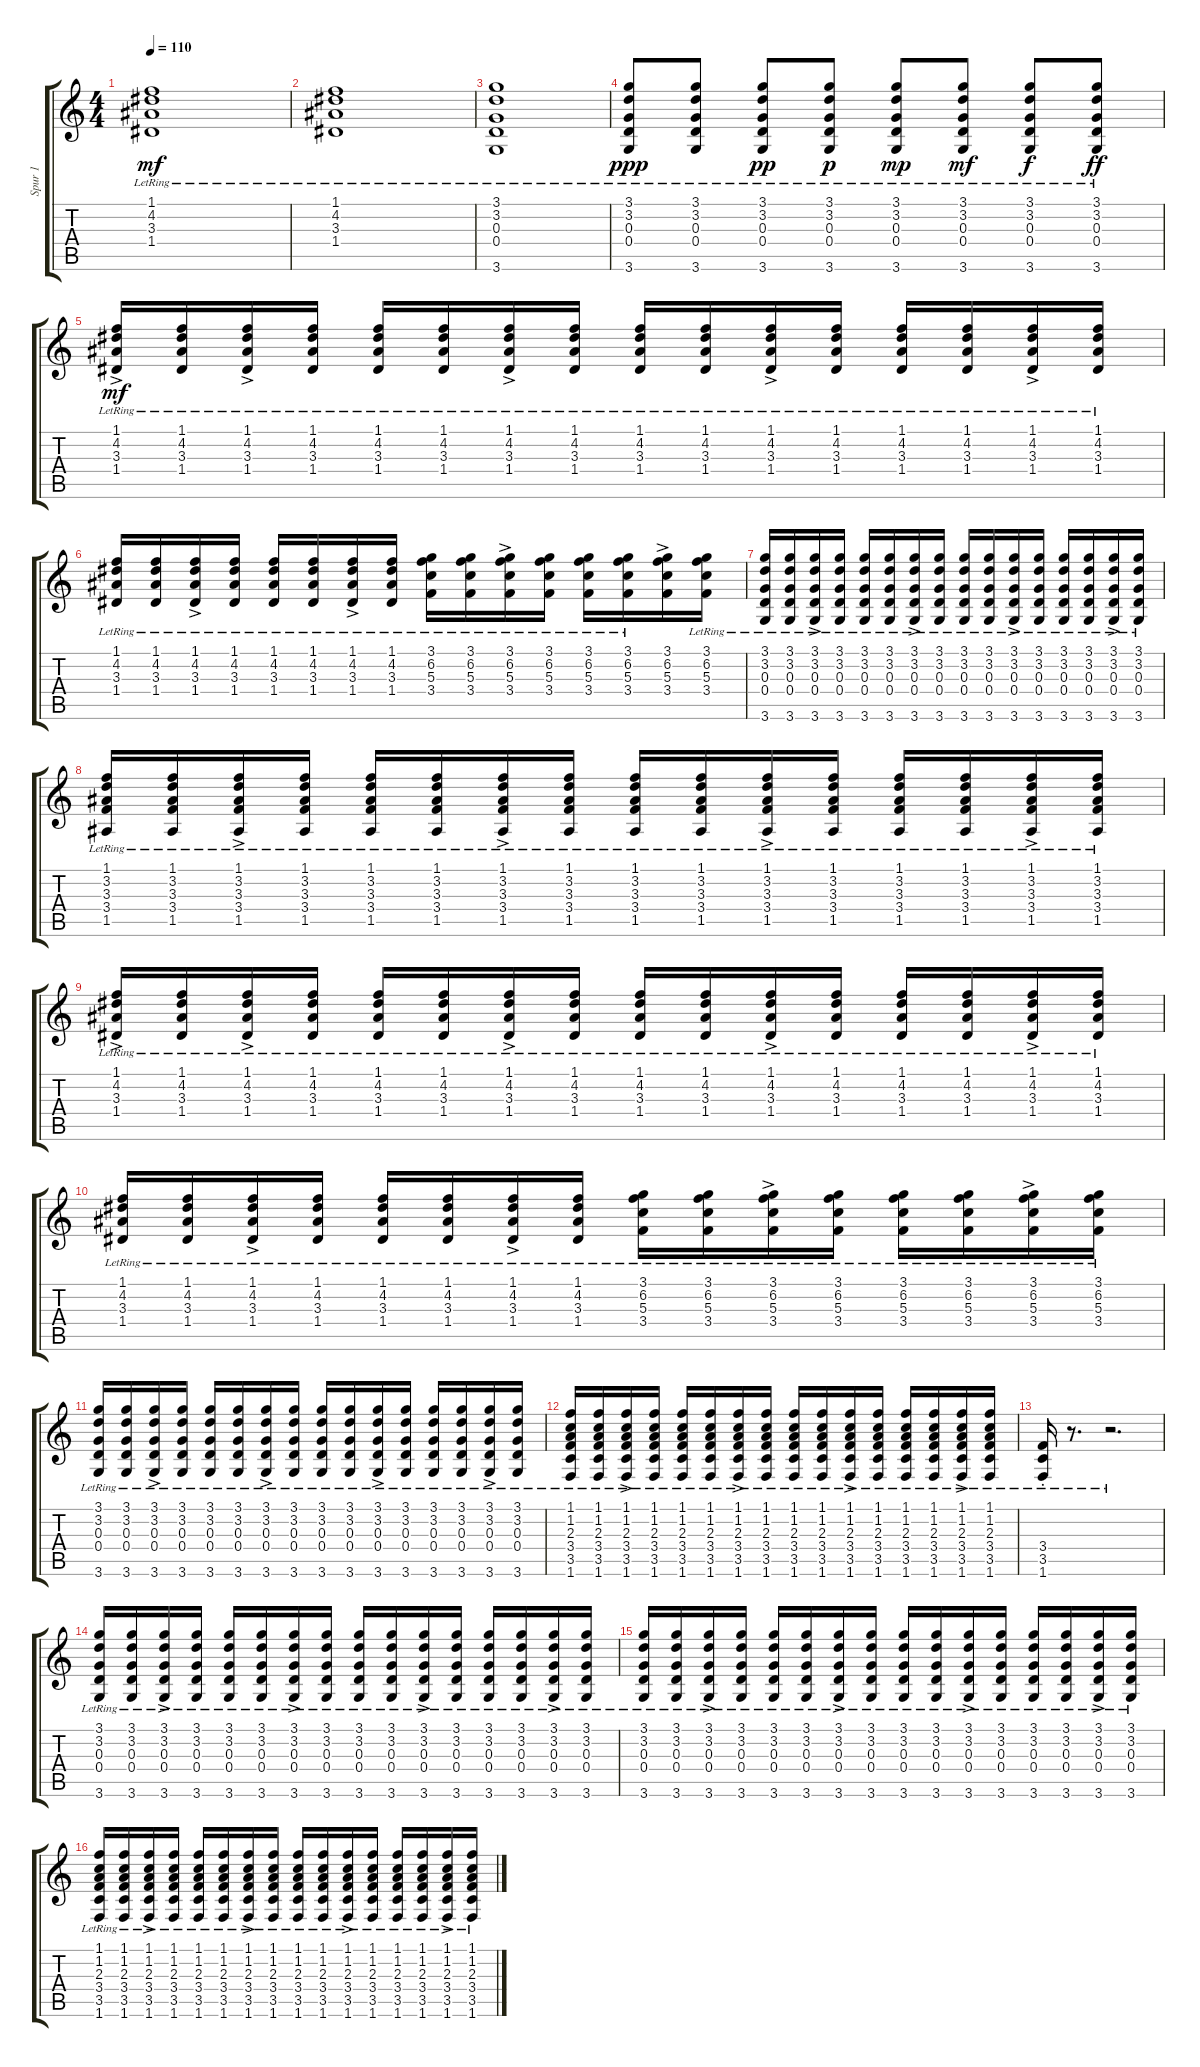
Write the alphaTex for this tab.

\track ("Spur 1" "Spur 1") {instrument acousticguitarsteel}
\staff {score tabs}
\tuning (E4 B3 G3 D3 A2 E2) {hide}
\ts (4 4)
\tempo 110
\clef g2
\ks c
(1.1{lr} 4.2{lr} 3.3{lr} 1.4{lr}).1{dy mf} |
(1.1{lr} 4.2{lr} 3.3{lr} 1.4{lr}).1 |
(3.1{lr} 3.2{lr} 0.3{lr} 0.4{lr} 3.6{lr}).1 |
(3.1{lr} 3.2{lr} 0.3{lr} 0.4{lr} 3.6{lr}).8{dy ppp} (3.1{lr} 3.2{lr} 0.3{lr} 0.4{lr} 3.6{lr}).8 (3.1{lr} 3.2{lr} 0.3{lr} 0.4{lr} 3.6{lr}).8{dy pp} (3.1{lr} 3.2{lr} 0.3{lr} 0.4{lr} 3.6{lr}).8{dy p} (3.1{lr} 3.2{lr} 0.3{lr} 0.4{lr} 3.6{lr}).8{dy mp} (3.1{lr} 3.2{lr} 0.3{lr} 0.4{lr} 3.6{lr}).8{dy mf} (3.1{lr} 3.2{lr} 0.3{lr} 0.4{lr} 3.6{lr}).8{dy f} (3.1{lr} 3.2{lr} 0.3{lr} 0.4{lr} 3.6{lr}).8{dy ff} |
(1.1{ac lr} 4.2{ac lr} 3.3{ac lr} 1.4{ac lr}).16{dy mf} (1.1{lr} 4.2{lr} 3.3{lr} 1.4{lr}).16 (1.1{ac lr} 4.2{ac lr} 3.3{ac lr} 1.4{ac lr}).16 (1.1{lr} 4.2{lr} 3.3{lr} 1.4{lr}).16 (1.1{lr} 4.2{lr} 3.3{lr} 1.4{lr}).16 (1.1{lr} 4.2{lr} 3.3{lr} 1.4{lr}).16 (1.1{ac lr} 4.2{ac lr} 3.3{ac lr} 1.4{ac lr}).16 (1.1{lr} 4.2{lr} 3.3{lr} 1.4{lr}).16 (1.1{lr} 4.2{lr} 3.3{lr} 1.4{lr}).16 (1.1{lr} 4.2{lr} 3.3{lr} 1.4{lr}).16 (1.1{ac lr} 4.2{ac lr} 3.3{ac lr} 1.4{ac lr}).16 (1.1{lr} 4.2{lr} 3.3{lr} 1.4{lr}).16 (1.1{lr} 4.2{lr} 3.3{lr} 1.4{lr}).16 (1.1{lr} 4.2{lr} 3.3{lr} 1.4{lr}).16 (1.1{ac lr} 4.2{ac lr} 3.3{ac lr} 1.4{ac lr}).16 (1.1{lr} 4.2{lr} 3.3{lr} 1.4{lr}).16 |
(1.1{lr} 4.2{lr} 3.3{lr} 1.4{lr}).16 (1.1{lr} 4.2{lr} 3.3{lr} 1.4{lr}).16 (1.1{ac lr} 4.2{ac lr} 3.3{ac lr} 1.4{ac lr}).16 (1.1{lr} 4.2{lr} 3.3{lr} 1.4{lr}).16 (1.1{lr} 4.2{lr} 3.3{lr} 1.4{lr}).16 (1.1{lr} 4.2{lr} 3.3{lr} 1.4{lr}).16 (1.1{ac lr} 4.2{ac lr} 3.3{ac lr} 1.4{ac lr}).16 (1.1{lr} 4.2{lr} 3.3{lr} 1.4{lr}).16 (3.1{lr} 6.2{lr} 5.3{lr} 3.4{lr}).16 (3.1{lr} 6.2{lr} 5.3{lr} 3.4{lr}).16 (3.1{ac lr} 6.2{ac lr} 5.3{ac lr} 3.4{ac lr}).16 (3.1{lr} 6.2{lr} 5.3{lr} 3.4{lr}).16 (3.1{lr} 6.2{lr} 5.3{lr} 3.4{lr}).16 (3.1{lr} 6.2{lr} 5.3{lr} 3.4{lr}).16 (3.1{ac} 6.2{ac} 5.3{ac} 3.4{ac}).16 (3.1{lr} 6.2{lr} 5.3{lr} 3.4{lr}).16 |
(3.1{lr} 3.2{lr} 0.3{lr} 0.4{lr} 3.6{lr}).16 (3.1{lr} 3.2{lr} 0.3{lr} 0.4{lr} 3.6{lr}).16 (3.1{ac lr} 3.2{ac lr} 0.3{ac lr} 0.4{ac lr} 3.6{ac lr}).16 (3.1{lr} 3.2{lr} 0.3{lr} 0.4{lr} 3.6{lr}).16 (3.1{lr} 3.2{lr} 0.3{lr} 0.4{lr} 3.6{lr}).16 (3.1{lr} 3.2{lr} 0.3{lr} 0.4{lr} 3.6{lr}).16 (3.1{ac lr} 3.2{ac lr} 0.3{ac lr} 0.4{ac lr} 3.6{ac lr}).16 (3.1{lr} 3.2{lr} 0.3{lr} 0.4{lr} 3.6{lr}).16 (3.1{lr} 3.2{lr} 0.3{lr} 0.4{lr} 3.6{lr}).16 (3.1{lr} 3.2{lr} 0.3{lr} 0.4{lr} 3.6{lr}).16 (3.1{ac lr} 3.2{ac lr} 0.3{ac lr} 0.4{ac lr} 3.6{ac lr}).16 (3.1{lr} 3.2{lr} 0.3{lr} 0.4{lr} 3.6{lr}).16 (3.1{lr} 3.2{lr} 0.3{lr} 0.4{lr} 3.6{lr}).16 (3.1{lr} 3.2{lr} 0.3{lr} 0.4{lr} 3.6{lr}).16 (3.1{ac lr} 3.2{ac lr} 0.3{ac lr} 0.4{ac lr} 3.6{ac lr}).16 (3.1{lr} 3.2{lr} 0.3{lr} 0.4{lr} 3.6{lr}).16 |
(1.1{lr} 3.2{lr} 3.3{lr} 3.4{lr} 1.5{lr}).16 (1.1{lr} 3.2{lr} 3.3{lr} 3.4{lr} 1.5{lr}).16 (1.1{ac lr} 3.2{ac lr} 3.3{ac lr} 3.4{ac lr} 1.5{ac lr}).16 (1.1{lr} 3.2{lr} 3.3{lr} 3.4{lr} 1.5{lr}).16 (1.1{lr} 3.2{lr} 3.3{lr} 3.4{lr} 1.5{lr}).16 (1.1{lr} 3.2{lr} 3.3{lr} 3.4{lr} 1.5{lr}).16 (1.1{ac lr} 3.2{ac lr} 3.3{ac lr} 3.4{ac lr} 1.5{ac lr}).16 (1.1{lr} 3.2{lr} 3.3{lr} 3.4{lr} 1.5{lr}).16 (1.1{lr} 3.2{lr} 3.3{lr} 3.4{lr} 1.5{lr}).16 (1.1{lr} 3.2{lr} 3.3{lr} 3.4{lr} 1.5{lr}).16 (1.1{ac lr} 3.2{ac lr} 3.3{ac lr} 3.4{ac lr} 1.5{ac lr}).16 (1.1{lr} 3.2{lr} 3.3{lr} 3.4{lr} 1.5{lr}).16 (1.1{lr} 3.2{lr} 3.3{lr} 3.4{lr} 1.5{lr}).16 (1.1{lr} 3.2{lr} 3.3{lr} 3.4{lr} 1.5{lr}).16 (1.1{ac lr} 3.2{ac lr} 3.3{ac lr} 3.4{ac lr} 1.5{ac lr}).16 (1.1{lr} 3.2{lr} 3.3{lr} 3.4{lr} 1.5{lr}).16 |
(1.1{ac lr} 4.2{ac lr} 3.3{ac lr} 1.4{ac lr}).16 (1.1{lr} 4.2{lr} 3.3{lr} 1.4{lr}).16 (1.1{ac lr} 4.2{ac lr} 3.3{ac lr} 1.4{ac lr}).16 (1.1{lr} 4.2{lr} 3.3{lr} 1.4{lr}).16 (1.1{lr} 4.2{lr} 3.3{lr} 1.4{lr}).16 (1.1{lr} 4.2{lr} 3.3{lr} 1.4{lr}).16 (1.1{ac lr} 4.2{ac lr} 3.3{ac lr} 1.4{ac lr}).16 (1.1{lr} 4.2{lr} 3.3{lr} 1.4{lr}).16 (1.1{lr} 4.2{lr} 3.3{lr} 1.4{lr}).16 (1.1{lr} 4.2{lr} 3.3{lr} 1.4{lr}).16 (1.1{ac lr} 4.2{ac lr} 3.3{ac lr} 1.4{ac lr}).16 (1.1{lr} 4.2{lr} 3.3{lr} 1.4{lr}).16 (1.1{lr} 4.2{lr} 3.3{lr} 1.4{lr}).16 (1.1{lr} 4.2{lr} 3.3{lr} 1.4{lr}).16 (1.1{ac lr} 4.2{ac lr} 3.3{ac lr} 1.4{ac lr}).16 (1.1{lr} 4.2{lr} 3.3{lr} 1.4{lr}).16 |
(1.1{lr} 4.2{lr} 3.3{lr} 1.4{lr}).16 (1.1{lr} 4.2{lr} 3.3{lr} 1.4{lr}).16 (1.1{ac lr} 4.2{ac lr} 3.3{ac lr} 1.4{ac lr}).16 (1.1{lr} 4.2{lr} 3.3{lr} 1.4{lr}).16 (1.1{lr} 4.2{lr} 3.3{lr} 1.4{lr}).16 (1.1{lr} 4.2{lr} 3.3{lr} 1.4{lr}).16 (1.1{ac lr} 4.2{ac lr} 3.3{ac lr} 1.4{ac lr}).16 (1.1{lr} 4.2{lr} 3.3{lr} 1.4{lr}).16 (3.1{lr} 6.2{lr} 5.3{lr} 3.4{lr}).16 (3.1{lr} 6.2{lr} 5.3{lr} 3.4{lr}).16 (3.1{ac lr} 6.2{ac lr} 5.3{ac lr} 3.4{ac lr}).16 (3.1{lr} 6.2{lr} 5.3{lr} 3.4{lr}).16 (3.1{lr} 6.2{lr} 5.3{lr} 3.4{lr}).16 (3.1{lr} 6.2{lr} 5.3{lr} 3.4{lr}).16 (3.1{ac lr} 6.2{ac lr} 5.3{ac lr} 3.4{ac lr}).16 (3.1{lr} 6.2{lr} 5.3{lr} 3.4{lr}).16 |
(3.1{lr} 3.2{lr} 0.3{lr} 0.4{lr} 3.6{lr}).16 (3.1{lr} 3.2{lr} 0.3{lr} 0.4{lr} 3.6{lr}).16 (3.1{ac lr} 3.2{ac lr} 0.3{ac lr} 0.4{ac lr} 3.6{ac lr}).16 (3.1{lr} 3.2{lr} 0.3{lr} 0.4{lr} 3.6{lr}).16 (3.1{lr} 3.2{lr} 0.3{lr} 0.4{lr} 3.6{lr}).16 (3.1{lr} 3.2{lr} 0.3{lr} 0.4{lr} 3.6{lr}).16 (3.1{ac lr} 3.2{ac lr} 0.3{ac lr} 0.4{ac lr} 3.6{ac lr}).16 (3.1{lr} 3.2{lr} 0.3{lr} 0.4{lr} 3.6{lr}).16 (3.1{lr} 3.2{lr} 0.3{lr} 0.4{lr} 3.6{lr}).16 (3.1{lr} 3.2{lr} 0.3{lr} 0.4{lr} 3.6{lr}).16 (3.1{ac lr} 3.2{ac lr} 0.3{ac lr} 0.4{ac lr} 3.6{ac lr}).16 (3.1{lr} 3.2{lr} 0.3{lr} 0.4{lr} 3.6{lr}).16 (3.1{lr} 3.2{lr} 0.3{lr} 0.4{lr} 3.6{lr}).16 (3.1{lr} 3.2{lr} 0.3{lr} 0.4{lr} 3.6{lr}).16 (3.1{ac lr} 3.2{ac lr} 0.3{ac lr} 0.4{ac lr} 3.6{ac lr}).16 (3.1{lr} 3.2{lr} 0.3{lr} 0.4{lr} 3.6{lr}).16 |
(1.1{lr} 1.2{lr} 2.3{lr} 3.4{lr} 3.5{lr} 1.6{lr}).16 (1.1{lr} 1.2{lr} 2.3{lr} 3.4{lr} 3.5{lr} 1.6{lr}).16 (1.1{ac lr} 1.2{ac lr} 2.3{ac lr} 3.4{ac lr} 3.5{ac lr} 1.6{ac lr}).16 (1.1{lr} 1.2{lr} 2.3{lr} 3.4{lr} 3.5{lr} 1.6{lr}).16 (1.1{lr} 1.2{lr} 2.3{lr} 3.4{lr} 3.5{lr} 1.6{lr}).16 (1.1{lr} 1.2{lr} 2.3{lr} 3.4{lr} 3.5{lr} 1.6{lr}).16 (1.1{ac lr} 1.2{ac lr} 2.3{ac lr} 3.4{ac lr} 3.5{ac lr} 1.6{ac lr}).16 (1.1{lr} 1.2{lr} 2.3{lr} 3.4{lr} 3.5{lr} 1.6{lr}).16 (1.1{lr} 1.2{lr} 2.3{lr} 3.4{lr} 3.5{lr} 1.6{lr}).16 (1.1{lr} 1.2{lr} 2.3{lr} 3.4{lr} 3.5{lr} 1.6{lr}).16 (1.1{ac lr} 1.2{ac lr} 2.3{ac lr} 3.4{ac lr} 3.5{ac lr} 1.6{ac lr}).16 (1.1{lr} 1.2{lr} 2.3{lr} 3.4{lr} 3.5{lr} 1.6{lr}).16 (1.1{lr} 1.2{lr} 2.3{lr} 3.4{lr} 3.5{lr} 1.6{lr}).16 (1.1{lr} 1.2{lr} 2.3{lr} 3.4{lr} 3.5{lr} 1.6{lr}).16 (1.1{ac lr} 1.2{ac lr} 2.3{ac lr} 3.4{ac lr} 3.5{ac lr} 1.6{ac lr}).16 (1.1{lr} 1.2{lr} 2.3{lr} 3.4{lr} 3.5{lr} 1.6{lr}).16 |
(3.4{st lr} 3.5{st lr} 1.6{st lr}).16 r.8{d} r.2{d} |
(3.1{lr} 3.2{lr} 0.3{lr} 0.4{lr} 3.6{lr}).16 (3.1{lr} 3.2{lr} 0.3{lr} 0.4{lr} 3.6{lr}).16 (3.1{ac lr} 3.2{ac lr} 0.3{ac lr} 0.4{ac lr} 3.6{ac lr}).16 (3.1{lr} 3.2{lr} 0.3{lr} 0.4{lr} 3.6{lr}).16 (3.1{lr} 3.2{lr} 0.3{lr} 0.4{lr} 3.6{lr}).16 (3.1{lr} 3.2{lr} 0.3{lr} 0.4{lr} 3.6{lr}).16 (3.1{ac lr} 3.2{ac lr} 0.3{ac lr} 0.4{ac lr} 3.6{ac lr}).16 (3.1{lr} 3.2{lr} 0.3{lr} 0.4{lr} 3.6{lr}).16 (3.1{lr} 3.2{lr} 0.3{lr} 0.4{lr} 3.6{lr}).16 (3.1{lr} 3.2{lr} 0.3{lr} 0.4{lr} 3.6{lr}).16 (3.1{ac lr} 3.2{ac lr} 0.3{ac lr} 0.4{ac lr} 3.6{ac lr}).16 (3.1{lr} 3.2{lr} 0.3{lr} 0.4{lr} 3.6{lr}).16 (3.1{lr} 3.2{lr} 0.3{lr} 0.4{lr} 3.6{lr}).16 (3.1{lr} 3.2{lr} 0.3{lr} 0.4{lr} 3.6{lr}).16 (3.1{ac lr} 3.2{ac lr} 0.3{ac lr} 0.4{ac lr} 3.6{ac lr}).16 (3.1{lr} 3.2{lr} 0.3{lr} 0.4{lr} 3.6{lr}).16 |
(3.1{lr} 3.2{lr} 0.3{lr} 0.4{lr} 3.6{lr}).16 (3.1{lr} 3.2{lr} 0.3{lr} 0.4{lr} 3.6{lr}).16 (3.1{ac lr} 3.2{ac lr} 0.3{ac lr} 0.4{ac lr} 3.6{ac lr}).16 (3.1{lr} 3.2{lr} 0.3{lr} 0.4{lr} 3.6{lr}).16 (3.1{lr} 3.2{lr} 0.3{lr} 0.4{lr} 3.6{lr}).16 (3.1{lr} 3.2{lr} 0.3{lr} 0.4{lr} 3.6{lr}).16 (3.1{ac lr} 3.2{ac lr} 0.3{ac lr} 0.4{ac lr} 3.6{ac lr}).16 (3.1{lr} 3.2{lr} 0.3{lr} 0.4{lr} 3.6{lr}).16 (3.1{lr} 3.2{lr} 0.3{lr} 0.4{lr} 3.6{lr}).16 (3.1{lr} 3.2{lr} 0.3{lr} 0.4{lr} 3.6{lr}).16 (3.1{ac lr} 3.2{ac lr} 0.3{ac lr} 0.4{ac lr} 3.6{ac lr}).16 (3.1{lr} 3.2{lr} 0.3{lr} 0.4{lr} 3.6{lr}).16 (3.1{lr} 3.2{lr} 0.3{lr} 0.4{lr} 3.6{lr}).16 (3.1{lr} 3.2{lr} 0.3{lr} 0.4{lr} 3.6{lr}).16 (3.1{ac lr} 3.2{ac lr} 0.3{ac lr} 0.4{ac lr} 3.6{ac lr}).16 (3.1{lr} 3.2{lr} 0.3{lr} 0.4{lr} 3.6{lr}).16 |
(1.1{lr} 1.2{lr} 2.3{lr} 3.4{lr} 3.5{lr} 1.6{lr}).16 (1.1{lr} 1.2{lr} 2.3{lr} 3.4{lr} 3.5{lr} 1.6{lr}).16 (1.1{ac lr} 1.2{ac lr} 2.3{ac lr} 3.4{ac lr} 3.5{ac lr} 1.6{ac lr}).16 (1.1{lr} 1.2{lr} 2.3{lr} 3.4{lr} 3.5{lr} 1.6{lr}).16 (1.1{lr} 1.2{lr} 2.3{lr} 3.4{lr} 3.5{lr} 1.6{lr}).16 (1.1{lr} 1.2{lr} 2.3{lr} 3.4{lr} 3.5{lr} 1.6{lr}).16 (1.1{ac lr} 1.2{ac lr} 2.3{ac lr} 3.4{ac lr} 3.5{ac lr} 1.6{ac lr}).16 (1.1{lr} 1.2{lr} 2.3{lr} 3.4{lr} 3.5{lr} 1.6{lr}).16 (1.1{lr} 1.2{lr} 2.3{lr} 3.4{lr} 3.5{lr} 1.6{lr}).16 (1.1{lr} 1.2{lr} 2.3{lr} 3.4{lr} 3.5{lr} 1.6{lr}).16 (1.1{ac lr} 1.2{ac lr} 2.3{ac lr} 3.4{ac lr} 3.5{ac lr} 1.6{ac lr}).16 (1.1{lr} 1.2{lr} 2.3{lr} 3.4{lr} 3.5{lr} 1.6{lr}).16 (1.1{lr} 1.2{lr} 2.3{lr} 3.4{lr} 3.5{lr} 1.6{lr}).16 (1.1{lr} 1.2{lr} 2.3{lr} 3.4{lr} 3.5{lr} 1.6{lr}).16 (1.1{ac lr} 1.2{ac lr} 2.3{ac lr} 3.4{ac lr} 3.5{ac lr} 1.6{ac lr}).16 (1.1{lr} 1.2{lr} 2.3{lr} 3.4{lr} 3.5{lr} 1.6{lr}).16
